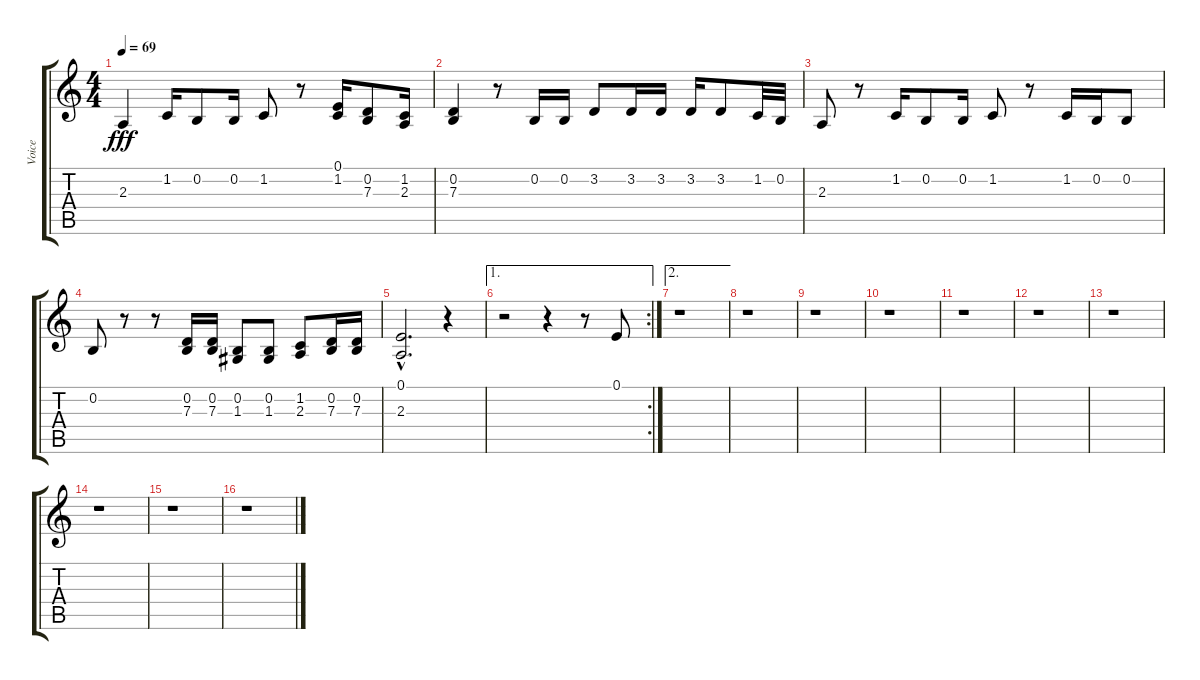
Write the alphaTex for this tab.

\track ("Voice" "Voice") {instrument lead2sawtooth}
\staff {score tabs}
\tuning (E4 B3 G3 D3 A2 E2) {hide}
\ts (4 4)
\tempo 69
\clef g2
\ks c
2.3.4{dy fff} 1.2.16 0.2.8 0.2.16 1.2.8 r.8 (0.1 1.2).16 (0.2 7.3).8 (1.2 2.3).16 |
(0.2 7.3).4 r.8 0.2.16 0.2.16 3.2.8 3.2.16 3.2.16 3.2.16 3.2.8 1.2.32 0.2.32 |
2.3.8 r.8 1.2.16 0.2.8 0.2.16 1.2.8 r.8 1.2.16 0.2.16 0.2.8 |
0.2.8 r.8 r.8 (0.2 7.3).16 (0.2 7.3).16 (0.2 1.3).8 (0.2 1.3).8 (1.2 2.3).8 (0.2 7.3).16 (0.2 7.3).16 |
(0.1{hac} 2.3{hac}).2{d} r.4 |
\ae 1
\rc 2
r.2 r.4 r.8 0.1.8 |
\ae 2
r.1 |
r.1 |
r.1 |
r.1 |
r.1 |
r.1 |
r.1 |
r.1 |
r.1 |
r.1
